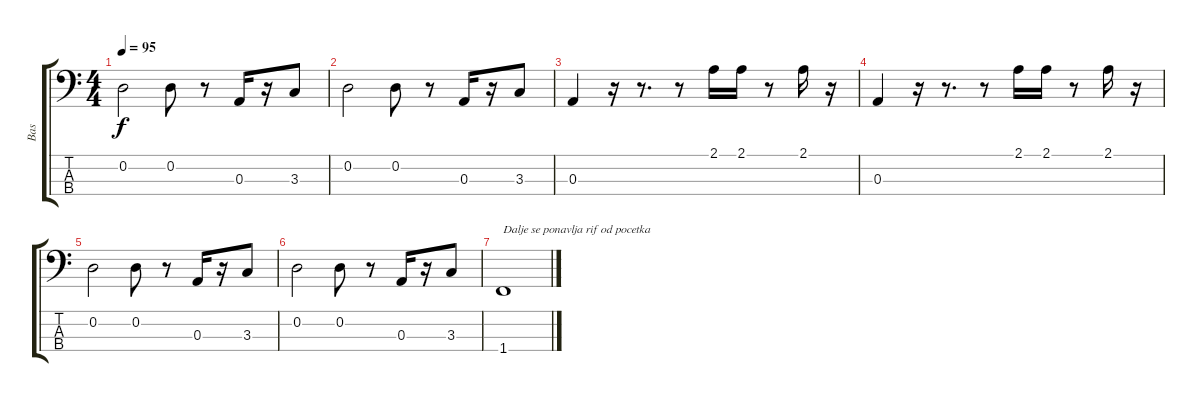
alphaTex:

\track ("Bas" "Bas") {instrument fretlessbass}
\staff {score tabs}
\tuning (G2 D2 A1 E1) {hide}
\ts (4 4)
\tempo 95
\clef f4
\ks c
0.2.2{dy f} 0.2.8 r.8 0.3.16 r.16 3.3.8 |
0.2.2 0.2.8 r.8 0.3.16 r.16 3.3.8 |
0.3.4 r.16 r.8{d} r.8 2.1.16 2.1.16 r.8 2.1.16 r.16 |
0.3.4 r.16 r.8{d} r.8 2.1.16 2.1.16 r.8 2.1.16 r.16 |
0.2.2 0.2.8 r.8 0.3.16 r.16 3.3.8 |
0.2.2 0.2.8 r.8 0.3.16 r.16 3.3.8 |
1.4.1{txt "Dalje se ponavlja rif od pocetka"}
